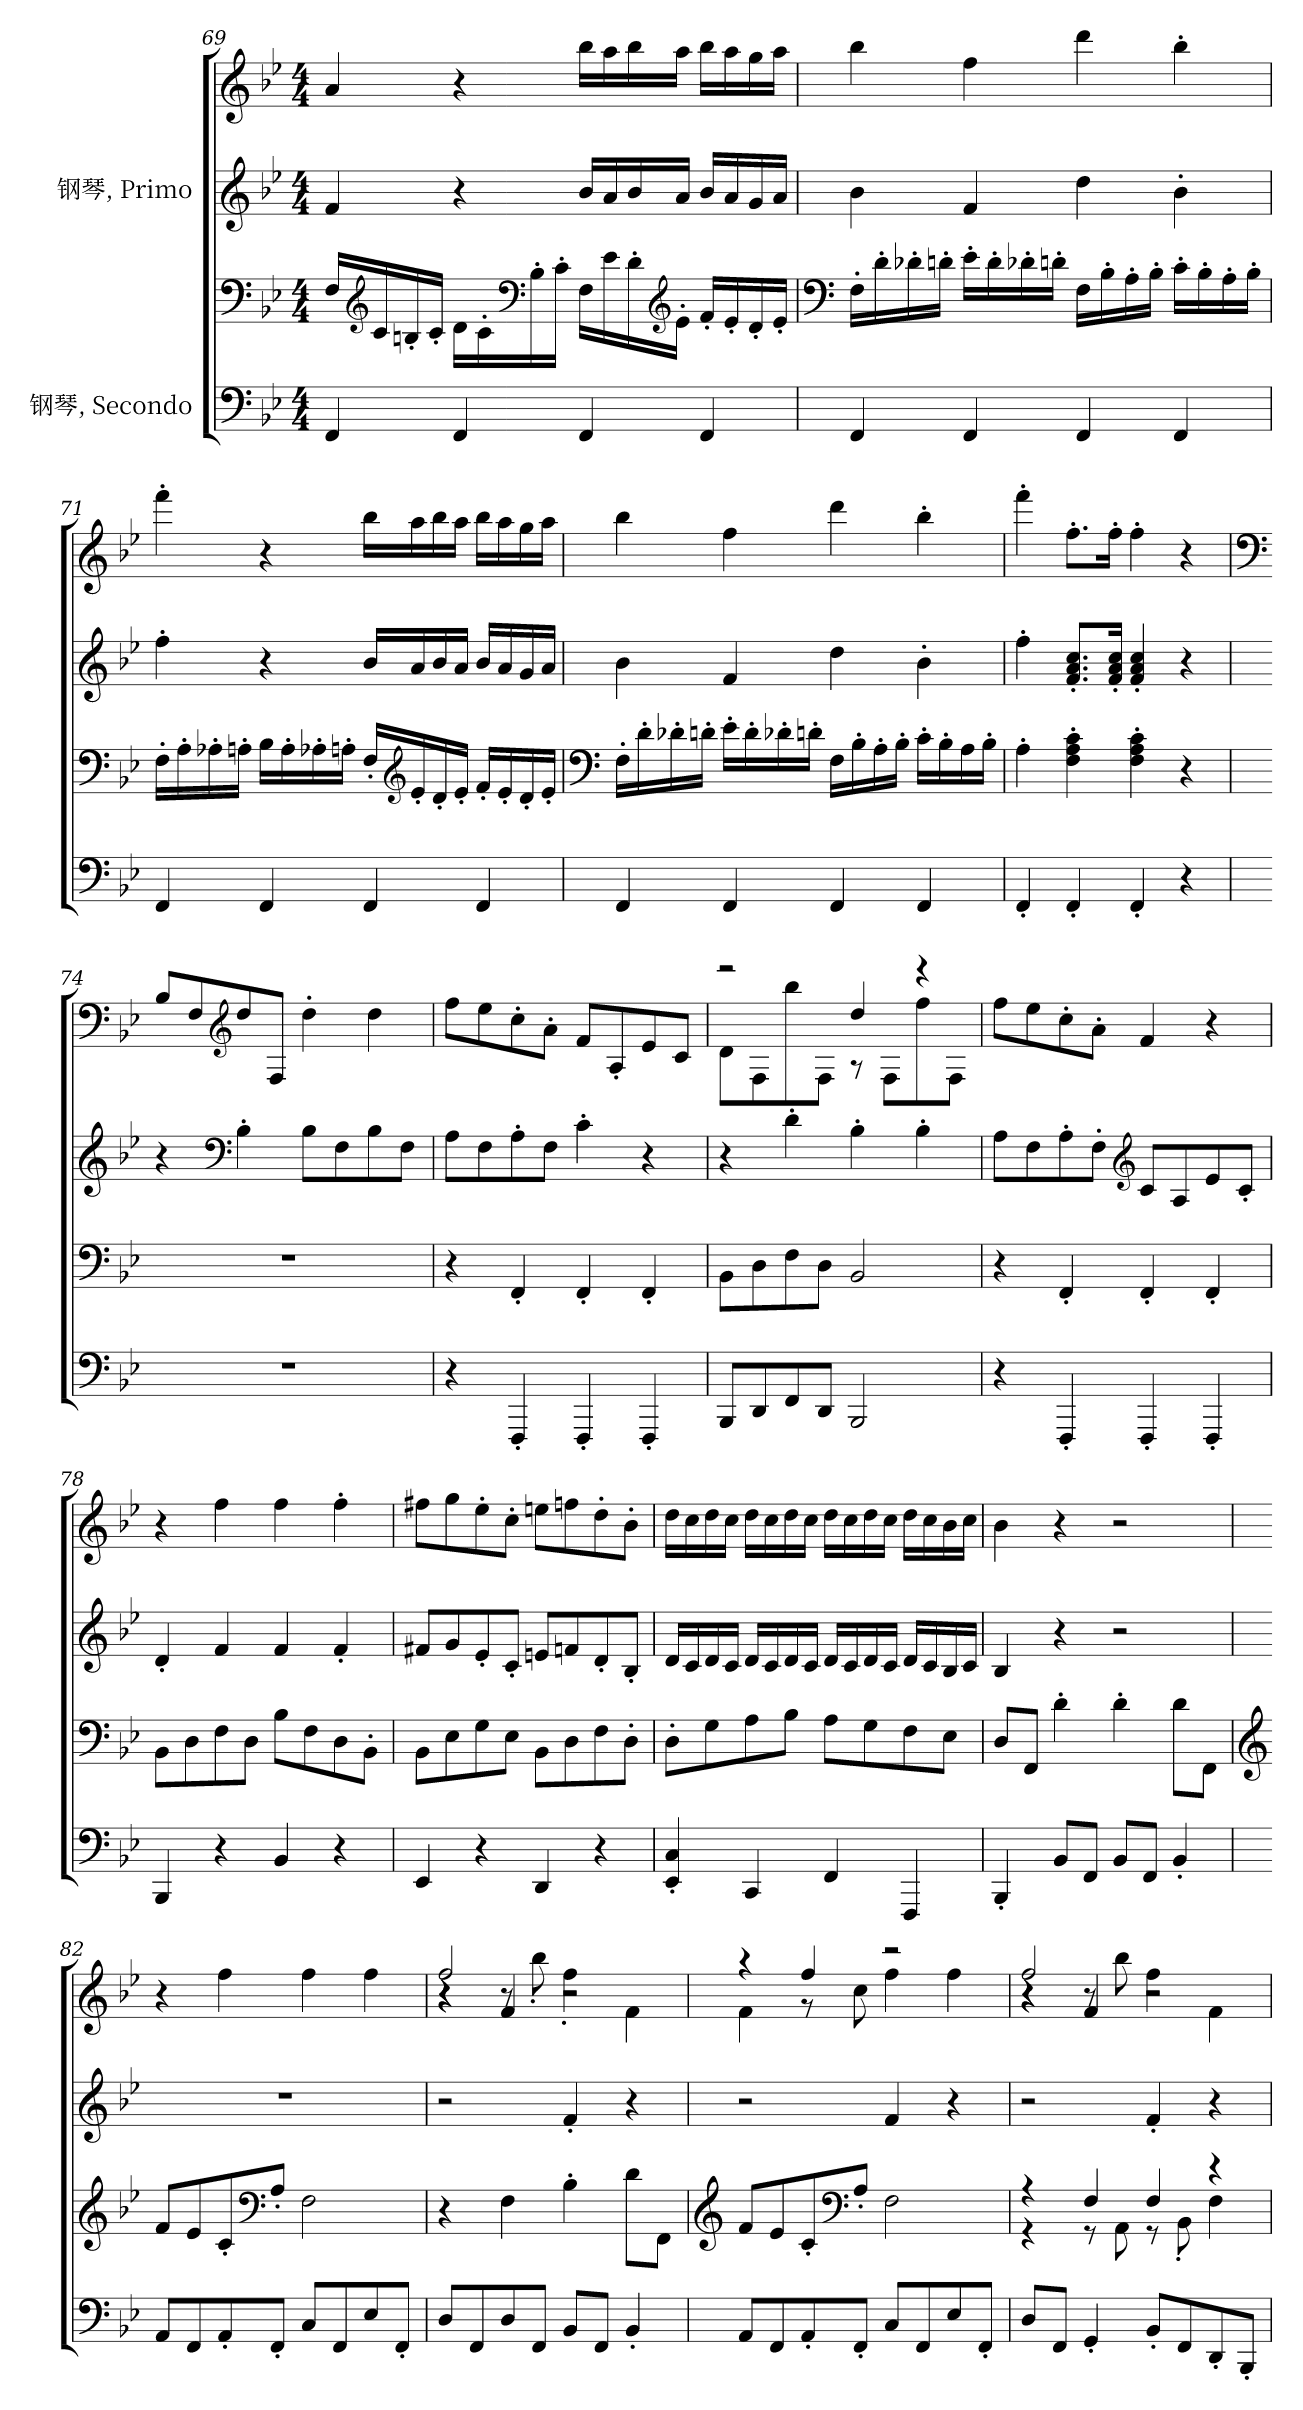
**kern	**kern	**kern	**kern
*part2	*part2	*part1	*part1
*staff4	*staff3	*staff2	*staff1
*I"钢琴, Secondo	*	*I"钢琴, Primo	*
!!LO:LB:g=z
*clefF4	*clefF4	*clefG2	*clefG2
*k[b-e-]	*k[b-e-]	*k[b-e-]	*k[b-e-]
*M4/4	*M4/4	*M4/4	*M4/4
=69	=69	=69	=69
4FF/	16F/LL	4f/	4a/
*	*clefG2	*	*
.	16c/	.	.
.	16Bn'/	.	.
.	16c'/JJ	.	.
4FF/	16d\LL	4r	4r
.	16c'\	.	.
*	*clefF4	*	*
.	16B'\	.	.
.	16c'\JJ	.	.
4FF/	16F\LL	16b-/LL	16bb-\LL
.	16e-\	16a/	16aa\
.	16d'\	16b-/	16bb-\
*	*clefG2	*	*
.	16e-'\JJ	16a/JJ	16aa\JJ
4FF/	16f'/LL	16b-/LL	16bb-\LL
.	16e-'/	16a/	16aa\
.	16d'/	16g/	16gg\
.	16e-'/JJ	16a/JJ	16aa\JJ
!!LO:PB:g=z
=70	=70	=70	=70
*	*clefF4	*	*
4FF/	16F'\LL	4b-\	4bb-\
.	16d'\	.	.
.	16d-X'\	.	.
.	16dn'\JJ	.	.
4FF/	16e-'\LL	4f/	4ff\
.	16d'\	.	.
.	16d-X'\	.	.
.	16dn'\JJ	.	.
4FF/	16F\LL	4dd\	4ddd\
.	16B-'\	.	.
.	16A'\	.	.
.	16B-'\JJ	.	.
4FF/	16c'\LL	4b-'\	4bb-'\
.	16B-'\	.	.
.	16A'\	.	.
.	16B-'\JJ	.	.
=71	=71	=71	=71
4FF/	16F'\LL	4ff'\	4fff'\
.	16A'\	.	.
.	16A-X'\	.	.
.	16An'\JJ	.	.
4FF/	16B-\LL	4r	4r
.	16A'\	.	.
.	16A-X'\	.	.
.	16An'\JJ	.	.
4FF/	16F'/LL	16b-/LL	16bb-\LL
*	*clefG2	*	*
.	16e-'/	16a/	16aa\
.	16d'/	16b-/	16bb-\
.	16e-'/JJ	16a/JJ	16aa\JJ
4FF/	16f'/LL	16b-/LL	16bb-\LL
.	16e-'/	16a/	16aa\
.	16d'/	16g/	16gg\
.	16e-'/JJ	16a/JJ	16aa\JJ
!!LO:LB:g=z
=72	=72	=72	=72
*	*clefF4	*	*
4FF/	16F'\LL	4b-\	4bb-\
.	16d'\	.	.
.	16d-X'\	.	.
.	16dn'\JJ	.	.
4FF/	16e-'\LL	4f/	4ff\
.	16d'\	.	.
.	16d-X'\	.	.
.	16dn'\JJ	.	.
4FF/	16F\LL	4dd\	4ddd\
.	16B-'\	.	.
.	16A'\	.	.
.	16B-'\JJ	.	.
4FF/	16c'\LL	4b-'\	4bb-'\
.	16B-'\	.	.
.	16A\	.	.
.	16B-'\JJ	.	.
=73	=73	=73	=73
4FF'/	4A'\	4ff'\	4fff'\
4FF'/	4F\' 4A\' 4c\'	8.f/' 8.a/' 8.cc/'L	8.ff'\L
.	.	16f/' 16a/' 16cc/'Jk	16ff'\Jk
4FF'/	4F\' 4A\' 4c\'	4f/' 4a/' 4cc/'	4ff'\
4r	4r	4r	4r
=74	=74	=74	=74
*	*	*	*clefF4
1r	1r	4r	8B-/L
.	.	.	8F/
*	*	*clefF4	*clefG2
.	.	4B-'\	8dd/
.	.	.	8F/J
.	.	8B-\L	4dd'\
.	.	8F\	.
.	.	8B-\	4dd\
.	.	8F\J	.
!!LO:LB:g=z
=75	=75	=75	=75
4r	4r	8A\L	8ff\L
.	.	8F\	8ee-\
4FFF'/	4FF'/	8A'\	8cc'\
.	.	8F\J	8a'\J
4FFF'/	4FF'/	4c'\	8f/L
.	.	.	8A'/
4FFF'/	4FF'/	4r	8e-/
.	.	.	8c/J
=76	=76	=76	=76
*	*	*	*^
8BBB-/L	8BB-\L	4r	2r	8d\L
8DD/	8D\	.	.	8F\
8FF/	8F\	4d'\	.	8bb-\
8DD/J	8D\J	.	.	8F\J
2BBB-/	2BB-/	4B-'\	4dd/	8r
.	.	.	.	8F\L
.	.	4B-'\	4r	8ff\
.	.	.	.	8F\J
*	*	*	*v	*v
=77	=77	=77	=77
4r	4r	8A\L	8ff\L
.	.	8F\	8ee-\
4FFF'/	4FF'/	8A'\	8cc'\
.	.	8F'\J	8a'\J
*	*	*clefG2	*
4FFF'/	4FF'/	8c/L	4f/
.	.	8A/	.
4FFF'/	4FF'/	8e-/	4r
.	.	8c'/J	.
=78	=78	=78	=78
4BBB-/	8BB-\L	4d'/	4r
.	8D\	.	.
4r	8F\	4f/	4ff\
.	8D\J	.	.
4BB-/	8B-\L	4f/	4ff\
.	8F\	.	.
4r	8D\	4f'/	4ff'\
.	8BB-'\J	.	.
!!LO:PB:g=z
=79	=79	=79	=79
4EE-/	8BB-\L	8f#X/L	8ff#X\L
.	8E-\	8g/	8gg\
4r	8G\	8e-'/	8ee-'\
.	8E-\J	8c'/J	8cc'\J
4DD/	8BB-\L	8en/L	8een\L
.	8D\	8fn/	8ffn\
4r	8F\	8d'/	8dd'\
.	8D'\J	8B-'/J	8b-'\J
=80	=80	=80	=80
4EE-/' 4C/'	8D'\L	16d/LL	16dd\LL
.	.	16c/	16cc\
.	8G\	16d/	16dd\
.	.	16c/JJ	16cc\JJ
4CC/	8A\	16d/LL	16dd\LL
.	.	16c/	16cc\
.	8B-\J	16d/	16dd\
.	.	16c/JJ	16cc\JJ
4FF/	8A\L	16d/LL	16dd\LL
.	.	16c/	16cc\
.	8G\	16d/	16dd\
.	.	16c/JJ	16cc\JJ
4FFF/	8F\	16d/LL	16dd\LL
.	.	16c/	16cc\
.	8E-\J	16B-/	16b-\
.	.	16c/JJ	16cc\JJ
=81	=81	=81	=81
4BBB-'/	8D/L	4B-/	4b-\
.	8FF/J	.	.
8BB-/L	4d'\	4r	4r
8FF/J	.	.	.
8BB-/L	4d'\	2r	2r
8FF/J	.	.	.
4BB-'/	8d\L	.	.
.	8FF\J	.	.
!!LO:LB:g=z
=82	=82	=82	=82
*	*clefG2	*	*
8AA/L	8f/L	1r	4r
8FF/	8e-/	.	.
8AA'/	8c'/	.	4ff\
*	*clefF4	*	*
8FF'/J	8A'/J	.	.
8C/L	2F\	.	4ff\
8FF/	.	.	.
8E-/	.	.	4ff\
8FF'/J	.	.	.
=83	=83	=83	=83
*	*	*	*^
*	*	*	*	*^
8D/L	4r	2r	2ff/	4r	4r
8FF/	.	.	.	.	.
8D/	4F\	.	.	8r	4f/
8FF/J	.	.	.	8bb-'\	.
8BB-/L	4B-'\	4f'/	2r	4ff'\	2r
8FF/J	.	.	.	.	.
4BB-'/	8d\L	4r	.	4f\	.
.	8FF\J	.	.	.	.
*	*	*	*v	*v	*v
=84	=84	=84	=84
*	*clefG2	*	*
*	*	*	*^
8AA/L	8f/L	2r	4r	4f\
8FF/	8e-/	.	.	.
8AA'/	8c'/	.	4ff/	8r
*	*clefF4	*	*	*
8FF'/J	8A'/J	.	.	8cc\
8C/L	2F\	4f/	2r	4ff\
8FF/	.	.	.	.
8E-/	.	4r	.	4ff\
8FF'/J	.	.	.	.
=85	=85	=85	=85	=85
*	*^	*	*	*^
8D/L	4r	4r	2r	2ff/	4r	4r
8FF/J	.	.	.	.	.	.
4GG'/	4F/	8r	.	.	8r	4f/
.	.	8AA\	.	.	8bb-\	.
8BB-'/L	4F/	8r	4f'/	2r	4ff\	2r
8FF/	.	8BB-'\	.	.	.	.
8DD'/	4r	4F\	4r	.	4f\	.
8BBB-'/J	.	.	.	.	.	.
*	*v	*v	*	*v	*v	*v
=	=	=	=
*-	*-	*-	*-
